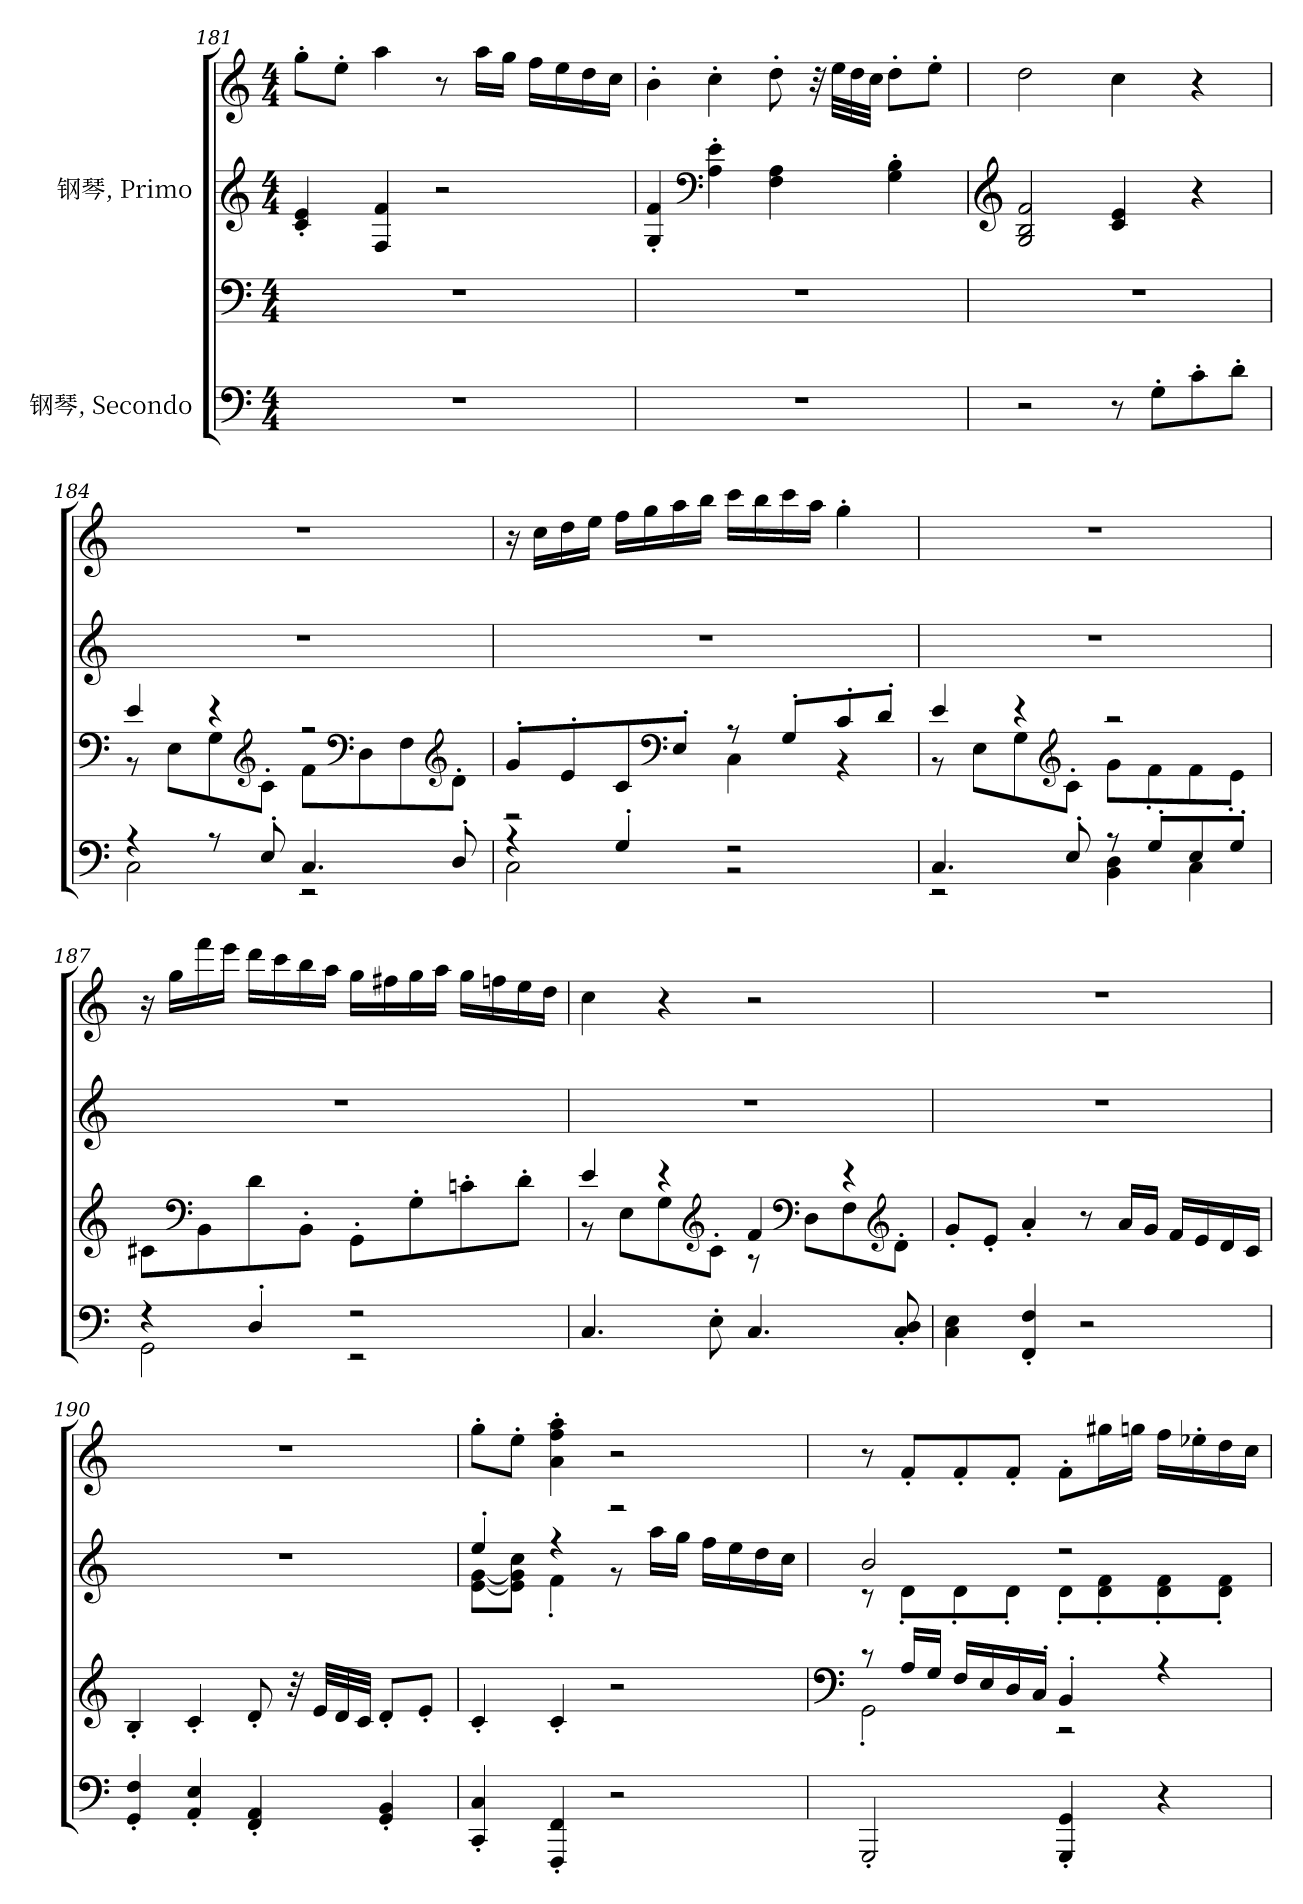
**kern	**kern	**kern	**kern
*part2	*part2	*part1	*part1
*staff4	*staff3	*staff2	*staff1
*I"钢琴, Secondo	*	*I"钢琴, Primo	*
*clefF4	*clefF4	*clefG2	*clefG2
*k[]	*k[]	*k[]	*k[]
*M4/4	*M4/4	*M4/4	*M4/4
=181	=181	=181	=181
1r	1r	4c/' 4e/'	8gg'\L
.	.	.	8ee'\J
.	.	4F/ 4f/	4aa\
.	.	2r	8r
.	.	.	16aa\LL
.	.	.	16gg\JJ
.	.	.	16ff\LL
.	.	.	16ee\
.	.	.	16dd\
.	.	.	16cc\JJ
=182	=182	=182	=182
1r	1r	4G/' 4f/'	4b'\
*	*	*clefF4	*
.	.	4A\' 4e\'	4cc'\
.	.	4F\ 4A\	8dd'\
.	.	.	32r
.	.	.	32ee\LLL
.	.	.	32dd\
.	.	.	32cc\JJJ
.	.	4G\' 4B\'	8dd'\L
.	.	.	8ee'\J
=183	=183	=183	=183
*	*	*clefG2	*
2r	1r	2G/ 2B/ 2f/	2dd\
8r	.	4c/ 4e/	4cc\
8G'\L	.	.	.
8c'\	.	4r	4r
8d'\J	.	.	.
!!LO:LB:g=z
=184	=184	=184	=184
*^	*^	*	*
4r	2C\	4e/	8r	1r	1r
.	.	.	8E\L	.	.
8r	.	4r	8G\	.	.
*	*	*clefG2	*	*	*
8E'/	.	.	8c'\J	.	.
4.C/	2r	2r	8f\L	.	.
*	*	*clefF4	*	*	*
.	.	.	8D\	.	.
.	.	.	8F\	.	.
*	*	*clefG2	*	*	*
8D'/	.	.	8d'\J	.	.
=185	=185	=185	=185	=185	=185
4r	2C\	8g'/L	2r	1r	16r
.	.	.	.	.	16cc\LL
.	.	8e'/	.	.	16dd\
.	.	.	.	.	16ee\JJ
4G'/	.	8c/	.	.	16ff\LL
.	.	.	.	.	16gg\
*	*	*clefF4	*	*	*
.	.	8E'/J	.	.	16aa\
.	.	.	.	.	16bb\JJ
2r	2r	8r	4C\	.	16ccc\LL
.	.	.	.	.	16bb\
.	.	8G'/L	.	.	16ccc\
.	.	.	.	.	16aa\JJ
.	.	8c'/	4r	.	4gg'\
.	.	8d'/J	.	.	.
=186	=186	=186	=186	=186	=186
4.C/	2r	4e/	8r	1r	1r
.	.	.	8E\L	.	.
.	.	4r	8G\	.	.
*	*	*clefG2	*	*	*
8E'/	.	.	8c'\J	.	.
8r	4BB\ 4D\	2r	8g\L	.	.
8G'/L	.	.	8f'\	.	.
8E/	4C\	.	8f\	.	.
8G'/J	.	.	8e'\J	.	.
*	*	*v	*v	*	*
!!LO:PB:g=z
=187	=187	=187	=187	=187
4r	2GG\	8c#X\L	1r	16r
.	.	.	.	16gg\LL
*	*	*clefF4	*	*
.	.	8BB\	.	16fff\
.	.	.	.	16eee\JJ
4D'/	.	8d\	.	16ddd\LL
.	.	.	.	16ccc\
.	.	8BB'\J	.	16bb\
.	.	.	.	16aa\JJ
2r	2r	8GG'\L	.	16gg\LL
.	.	.	.	16ff#X\
.	.	8G'\	.	16gg\
.	.	.	.	16aa\JJ
.	.	8cn'\	.	16gg\LL
.	.	.	.	16ffn\
.	.	8d'\J	.	16ee\
.	.	.	.	16dd\JJ
*v	*v	*	*	*
=188	=188	=188	=188
*	*^	*	*
4.C/	4e/	8r	1r	4cc\
.	.	8E\L	.	.
.	4r	8G\	.	4r
*	*clefG2	*	*	*
8E'\	.	8c'\J	.	.
4.C/	4f/	8r	.	2r
*	*clefF4	*	*	*
.	.	8D\L	.	.
.	4r	8F\	.	.
*	*clefG2	*	*	*
8C/' 8D/'	.	8d'\J	.	.
*	*v	*v	*	*
!!LO:LB:g=z
=189	=189	=189	=189
4C\ 4E\	8g'/L	1r	1r
.	8e'/J	.	.
4FF/' 4F/'	4a'/	.	.
2r	8r	.	.
.	16a/LL	.	.
.	16g/JJ	.	.
.	16f/LL	.	.
.	16e/	.	.
.	16d/	.	.
.	16c/JJ	.	.
=190	=190	=190	=190
4GG/' 4F/'	4B'/	1r	1r
4AA/' 4E/'	4c'/	.	.
4FF/' 4AA/'	8d'/	.	.
.	32r	.	.
.	32e/LLL	.	.
.	32d/	.	.
.	32c/JJJ	.	.
4GG/' 4BB/'	8d'/L	.	.
.	8e'/J	.	.
=191	=191	=191	=191
*	*	*^	*
4CC/' 4C/'	4c'/	4ee'/	[8e\ [8g\L	8gg'\L
.	.	.	8e\] 8g\] 8cc\J	8ee'\J
4FFF/' 4FF/'	4c'/	4r	4f'\	4a\' 4ff\' 4aa\'
2r	2r	2r	8r	2r
.	.	.	16aa\LL	.
.	.	.	16gg\JJ	.
.	.	.	16ff\LL	.
.	.	.	16ee\	.
.	.	.	16dd\	.
.	.	.	16cc\JJ	.
!!LO:LB:g=z
=192	=192	=192	=192	=192
*	*clefF4	*	*	*
*	*^	*	*	*
2GGG'/	8r	2GG'\	2b/	8r	8r
.	16A/LL	.	.	8d'\L	8f'/L
.	16G/JJ	.	.	.	.
.	16F/LL	.	.	8d'\	8f'/
.	16E/	.	.	.	.
.	16D/	.	.	8d'\J	8f'/J
.	16C'/JJ	.	.	.	.
4GGG/' 4GG/'	4BB'/	2r	2r	8d'\L	8f'\L
.	.	.	.	8d\' 8f\'	16gg#X\L
.	.	.	.	.	16ggn\JJ
4r	4r	.	.	8d\' 8f\'	16ff\LL
.	.	.	.	.	16ee-X'\
.	.	.	.	8d\' 8f\'J	16dd\
.	.	.	.	.	16cc\JJ
*	*v	*v	*	*	*
*	*	*v	*v	*
=	=	=	=
*-	*-	*-	*-
